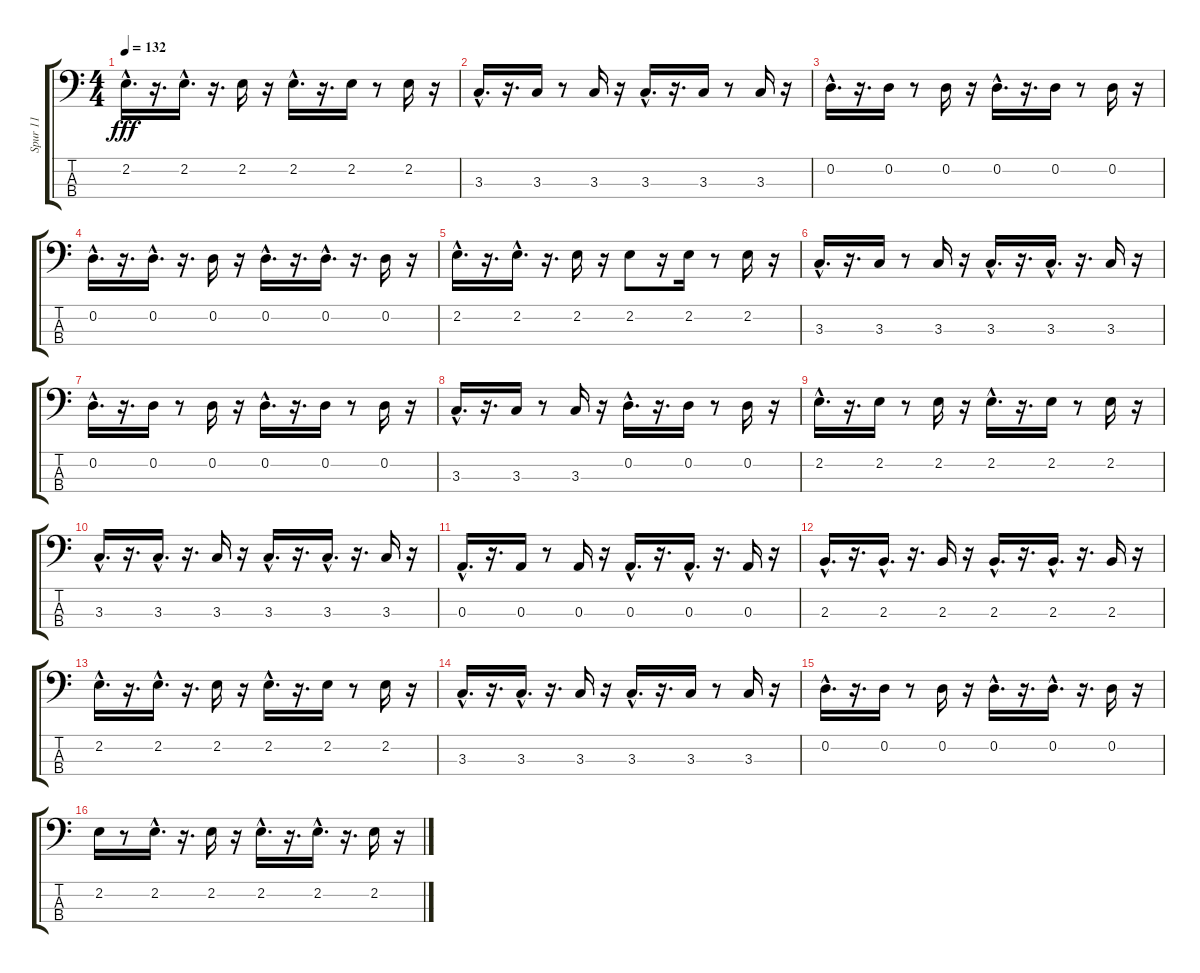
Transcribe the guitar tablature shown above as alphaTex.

\track ("Spur 11" "Spur 11") {instrument synthbass2}
\staff {score tabs}
\tuning (G2 D2 A1 E1) {hide}
\ts (4 4)
\tempo 132
\clef f4
\ks c
2.2{hac}.16{d dy fff} r.16{d} 2.2{hac}.16{d} r.16{d} 2.2.16 r.16 2.2{hac}.16{d} r.16{d} 2.2.16 r.8 2.2.16 r.16 |
3.3{hac}.16{d} r.16{d} 3.3.16 r.8 3.3.16 r.16 3.3{hac}.16{d} r.16{d} 3.3.16 r.8 3.3.16 r.16 |
0.2{hac}.16{d} r.16{d} 0.2.16 r.8 0.2.16 r.16 0.2{hac}.16{d} r.16{d} 0.2.16 r.8 0.2.16 r.16 |
0.2{hac}.16{d} r.16{d} 0.2{hac}.16{d} r.16{d} 0.2.16 r.16 0.2{hac}.16{d} r.16{d} 0.2{hac}.16{d} r.16{d} 0.2.16 r.16 |
2.2{hac}.16{d} r.16{d} 2.2{hac}.16{d} r.16{d} 2.2.16 r.16 2.2.8 r.16 2.2.16 r.8 2.2.16 r.16 |
3.3{hac}.16{d} r.16{d} 3.3.16 r.8 3.3.16 r.16 3.3{hac}.16{d} r.16{d} 3.3{hac}.16{d} r.16{d} 3.3.16 r.16 |
0.2{hac}.16{d} r.16{d} 0.2.16 r.8 0.2.16 r.16 0.2{hac}.16{d} r.16{d} 0.2.16 r.8 0.2.16 r.16 |
3.3{hac}.16{d} r.16{d} 3.3.16 r.8 3.3.16 r.16 0.2{hac}.16{d} r.16{d} 0.2.16 r.8 0.2.16 r.16 |
2.2{hac}.16{d} r.16{d} 2.2.16 r.8 2.2.16 r.16 2.2{hac}.16{d} r.16{d} 2.2.16 r.8 2.2.16 r.16 |
3.3{hac}.16{d} r.16{d} 3.3{hac}.16{d} r.16{d} 3.3.16 r.16 3.3{hac}.16{d} r.16{d} 3.3{hac}.16{d} r.16{d} 3.3.16 r.16 |
0.3{hac}.16{d} r.16{d} 0.3.16 r.8 0.3.16 r.16 0.3{hac}.16{d} r.16{d} 0.3{hac}.16{d} r.16{d} 0.3.16 r.16 |
2.3{hac}.16{d} r.16{d} 2.3{hac}.16{d} r.16{d} 2.3.16 r.16 2.3{hac}.16{d} r.16{d} 2.3{hac}.16{d} r.16{d} 2.3.16 r.16 |
2.2{hac}.16{d} r.16{d} 2.2{hac}.16{d} r.16{d} 2.2.16 r.16 2.2{hac}.16{d} r.16{d} 2.2.16 r.8 2.2.16 r.16 |
3.3{hac}.16{d} r.16{d} 3.3{hac}.16{d} r.16{d} 3.3.16 r.16 3.3{hac}.16{d} r.16{d} 3.3.16 r.8 3.3.16 r.16 |
0.2{hac}.16{d} r.16{d} 0.2.16 r.8 0.2.16 r.16 0.2{hac}.16{d} r.16{d} 0.2{hac}.16{d} r.16{d} 0.2.16 r.16 |
2.2.16 r.8 2.2{hac}.16{d} r.16{d} 2.2.16 r.16 2.2{hac}.16{d} r.16{d} 2.2{hac}.16{d} r.16{d} 2.2.16 r.16
